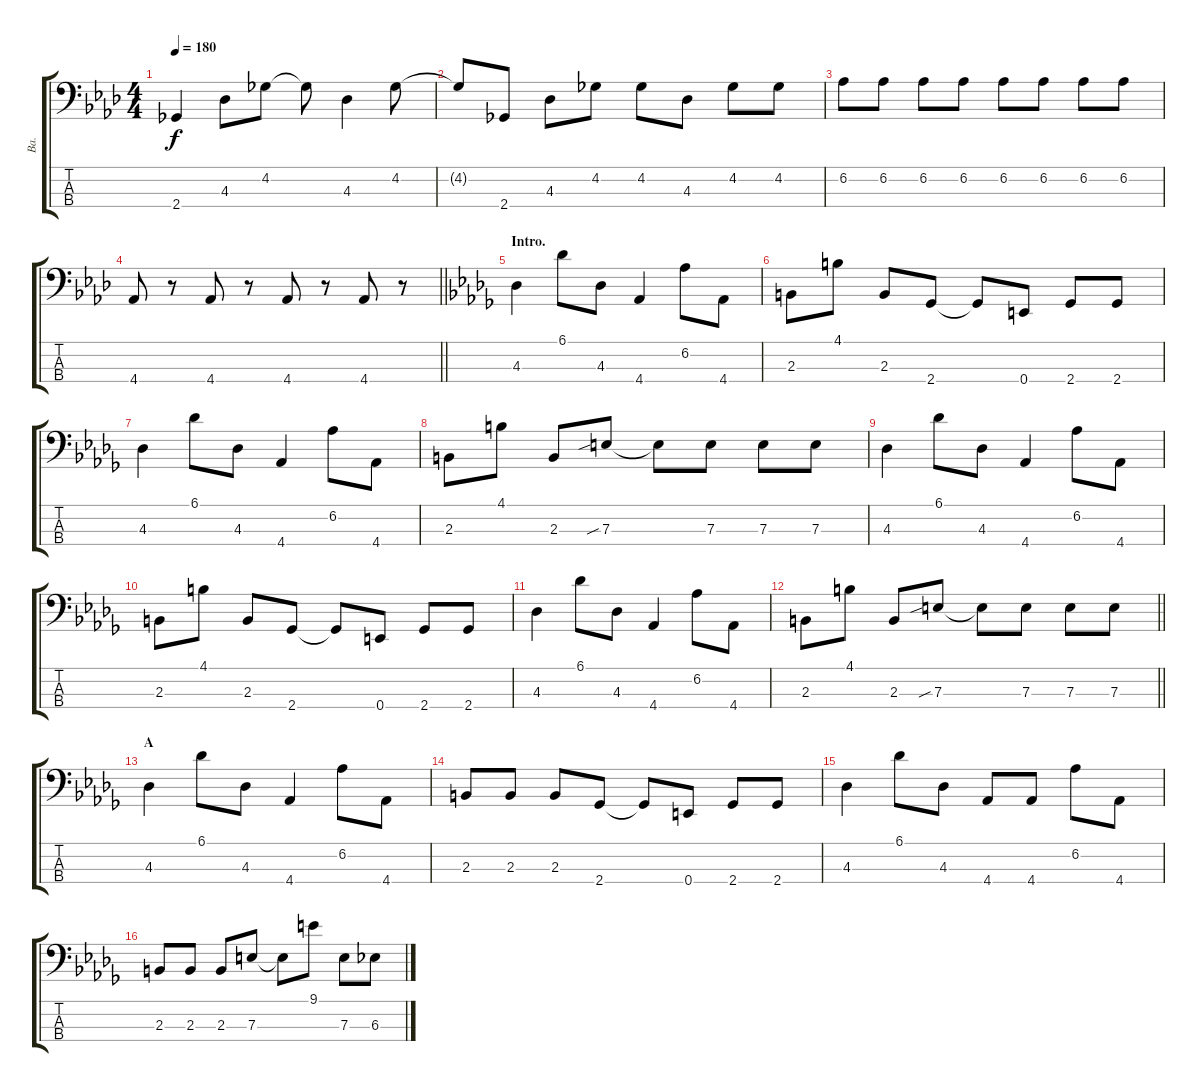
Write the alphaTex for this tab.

\track ("Ba." "Ba.") {instrument electricbassfinger}
\staff {score tabs}
\tuning (G2 D2 A1 E1) {hide}
\ts (4 4)
\tempo 180
\clef f4
\ks ab
2.4.4{dy f} 4.3.8 4.2.8 4.2{t}.8 4.3.4 4.2.8 |
4.2{t}.8 2.4.8 4.3.8 4.2.8 4.2.8 4.3.8 4.2.8 4.2.8 |
6.2.8 6.2.8 6.2.8 6.2.8 6.2.8 6.2.8 6.2.8 6.2.8 |
\barLineRight lightlight
4.4.8 r.8 4.4.8 r.8 4.4.8 r.8 4.4.8 r.8 |
\section ("" "Intro.")
\ks db
4.3.4 6.1.8 4.3.8 4.4.4 6.2.8 4.4.8 |
2.3.8 4.1.8 2.3.8 2.4.8 2.4{t}.8 0.4.8 2.4.8 2.4.8 |
4.3.4 6.1.8 4.3.8 4.4.4 6.2.8 4.4.8 |
2.3.8 4.1.8 2.3.8 7.3{sib}.8 7.3{t}.8 7.3.8 7.3.8 7.3.8 |
4.3.4 6.1.8 4.3.8 4.4.4 6.2.8 4.4.8 |
2.3.8 4.1.8 2.3.8 2.4.8 2.4{t}.8 0.4.8 2.4.8 2.4.8 |
4.3.4 6.1.8 4.3.8 4.4.4 6.2.8 4.4.8 |
\barLineRight lightlight
2.3.8 4.1.8 2.3.8 7.3{sib}.8 7.3{t}.8 7.3.8 7.3.8 7.3.8 |
\section ("" "A")
4.3.4 6.1.8 4.3.8 4.4.4 6.2.8 4.4.8 |
2.3.8 2.3.8 2.3.8 2.4.8 2.4{t}.8 0.4.8 2.4.8 2.4.8 |
4.3.4 6.1.8 4.3.8 4.4.8 4.4.8 6.2.8 4.4.8 |
2.3.8 2.3.8 2.3.8 7.3.8 7.3{t}.8 9.1.8 7.3.8 6.3.8
